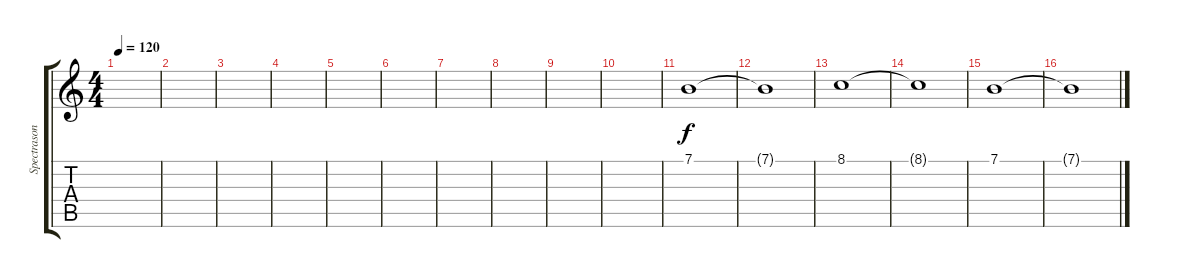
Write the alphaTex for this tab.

\track ("Spectrasonics Omnisphere" "Spectrason") {instrument synthstrings2}
\staff {score tabs}
\tuning (E4 B3 G3 D3 A2 E2) {hide}
\ts (4 4)
\tempo 120
\clef g2
\ks c
|
|
|
|
|
|
|
|
|
|
7.1.1 |
7.1{t}.1 |
8.1.1 |
8.1{t}.1 |
7.1.1 |
7.1{t}.1
